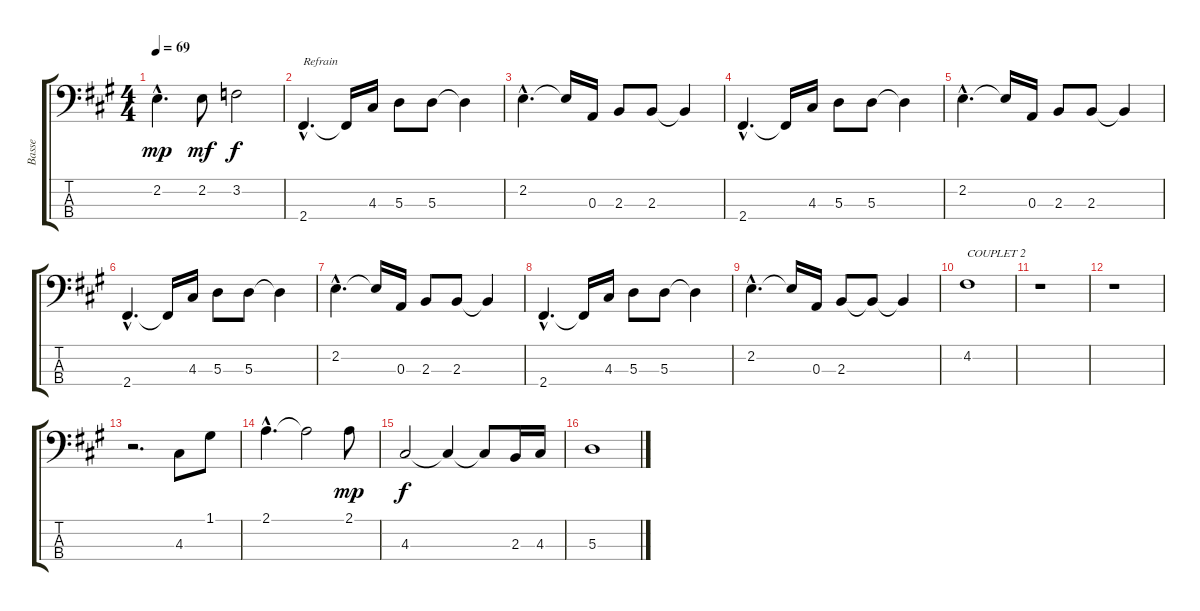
\track ("Basse" "Basse") {instrument electricbassfinger}
\staff {score tabs}
\tuning (G2 D2 A1 E1) {hide}
\ts (4 4)
\tempo 69
\clef f4
\ks f#minor
2.2{hac}.4{d dy mp} 2.2.8{dy mf} 3.2.2{dy f} |
2.4{hac}.4{d txt "Refrain"} 2.4{t}.16 4.3.16 5.3.8 5.3.8 5.3{t}.4 |
2.2{hac}.4{d} 2.2{t}.16 0.3.16 2.3.8 2.3.8 2.3{t}.4 |
2.4{hac}.4{d} 2.4{t}.16 4.3.16 5.3.8 5.3.8 5.3{t}.4 |
2.2{hac}.4{d} 2.2{t}.16 0.3.16 2.3.8 2.3.8 2.3{t}.4 |
2.4{hac}.4{d} 2.4{t}.16 4.3.16 5.3.8 5.3.8 5.3{t}.4 |
2.2{hac}.4{d} 2.2{t}.16 0.3.16 2.3.8 2.3.8 2.3{t}.4 |
2.4{hac}.4{d} 2.4{t}.16 4.3.16 5.3.8 5.3.8 5.3{t}.4 |
2.2{hac}.4{d} 2.2{t}.16 0.3.16 2.3.8 2.3{t}.8 2.3{t}.4 |
4.2.1{txt "COUPLET 2"} |
r.1 |
r.1 |
r.2{d} 4.3.8 1.1.8 |
2.1{hac}.4{d} 2.1{t}.2 2.1.8{dy mp} |
4.3.2{dy f} 4.3{t}.4 4.3{t}.8 2.3.16 4.3.16 |
5.3.1
